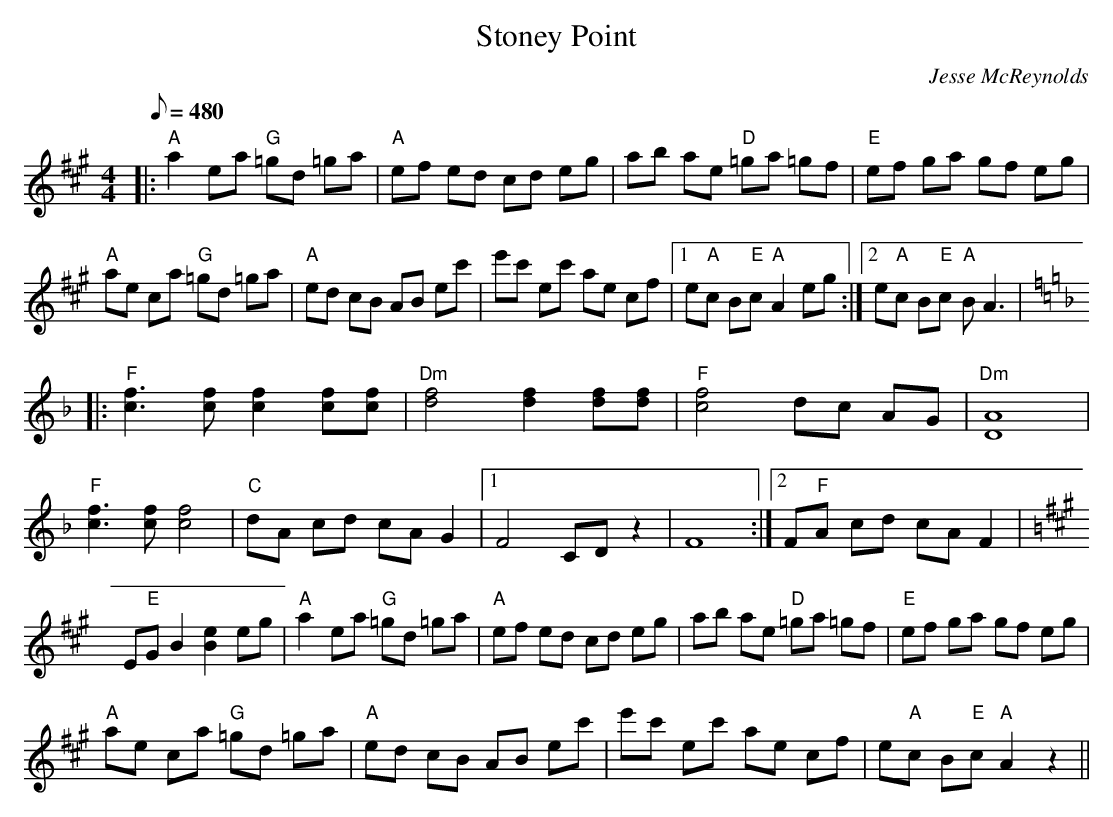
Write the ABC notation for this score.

X:1
T: Stoney Point
C: Jesse McReynolds
L: 1/8
Q: 480
M: 4/4
K: A
 |: "A"a2 ea "G"=gd =ga | "A"ef ed cd eg | ab ae "D"=ga =gf | "E"ef ga gf eg |
 "A"ae ca "G"=gd =ga | "A"ed cB AB ec' | e'c' ec' ae cf |1 e"A"c B"E"c "A"A2 eg :|2 e"A"c B"E"c "A"BA3 |
K:F
 |: "F"[f3c3][fc] [f2c2] [fc][fc] | "Dm"[f4d4] [f2d2] [fd][fd] | "F"[f4c4] dc AG | "Dm"[A8D8] |
 "F"[f3c3][fc] [f4c4] | "C"dA cd cA G2 |1 F4 CD z2 | F8 :|2 F"F"A cd cA F2 |
K:A
 E"E"G B2 [e2B2] eg |"A"a2 ea "G"=gd =ga | "A"ef ed cd eg | ab ae "D"=ga =gf | "E"ef ga gf eg |
 "A"ae ca "G"=gd =ga | "A"ed cB AB ec' | e'c' ec' ae cf | e"A"c B"E"c "A"A2 z2 ||
